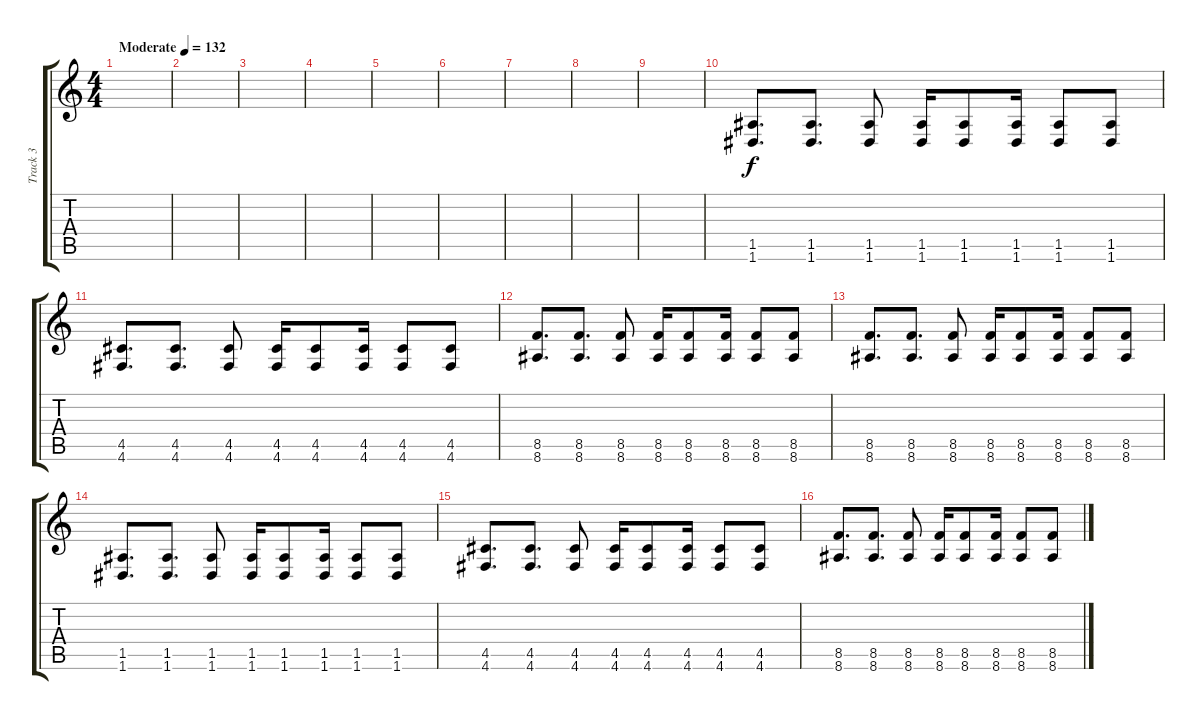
\track ("Track 3" "Track 3") {instrument distortionguitar}
\staff {score tabs}
\tuning (E4 B3 G3 D3 A2 D2) {hide}
\ts (4 4)
\tempo (132 "Moderate")
\clef g2
\ks c
|
|
|
|
|
|
|
|
|
(1.5 1.6).8{d} (1.5 1.6).8{d} (1.5 1.6).8 (1.5 1.6).16 (1.5 1.6).8 (1.5 1.6).16 (1.5 1.6).8 (1.5 1.6).8 |
(4.5 4.6).8{d} (4.5 4.6).8{d} (4.5 4.6).8 (4.5 4.6).16 (4.5 4.6).8 (4.5 4.6).16 (4.5 4.6).8 (4.5 4.6).8 |
(8.5 8.6).8{d} (8.5 8.6).8{d} (8.5 8.6).8 (8.5 8.6).16 (8.5 8.6).8 (8.5 8.6).16 (8.5 8.6).8 (8.5 8.6).8 |
(8.5 8.6).8{d} (8.5 8.6).8{d} (8.5 8.6).8 (8.5 8.6).16 (8.5 8.6).8 (8.5 8.6).16 (8.5 8.6).8 (8.5 8.6).8 |
(1.5 1.6).8{d} (1.5 1.6).8{d} (1.5 1.6).8 (1.5 1.6).16 (1.5 1.6).8 (1.5 1.6).16 (1.5 1.6).8 (1.5 1.6).8 |
(4.5 4.6).8{d} (4.5 4.6).8{d} (4.5 4.6).8 (4.5 4.6).16 (4.5 4.6).8 (4.5 4.6).16 (4.5 4.6).8 (4.5 4.6).8 |
(8.5 8.6).8{d} (8.5 8.6).8{d} (8.5 8.6).8 (8.5 8.6).16 (8.5 8.6).8 (8.5 8.6).16 (8.5 8.6).8 (8.5 8.6).8
